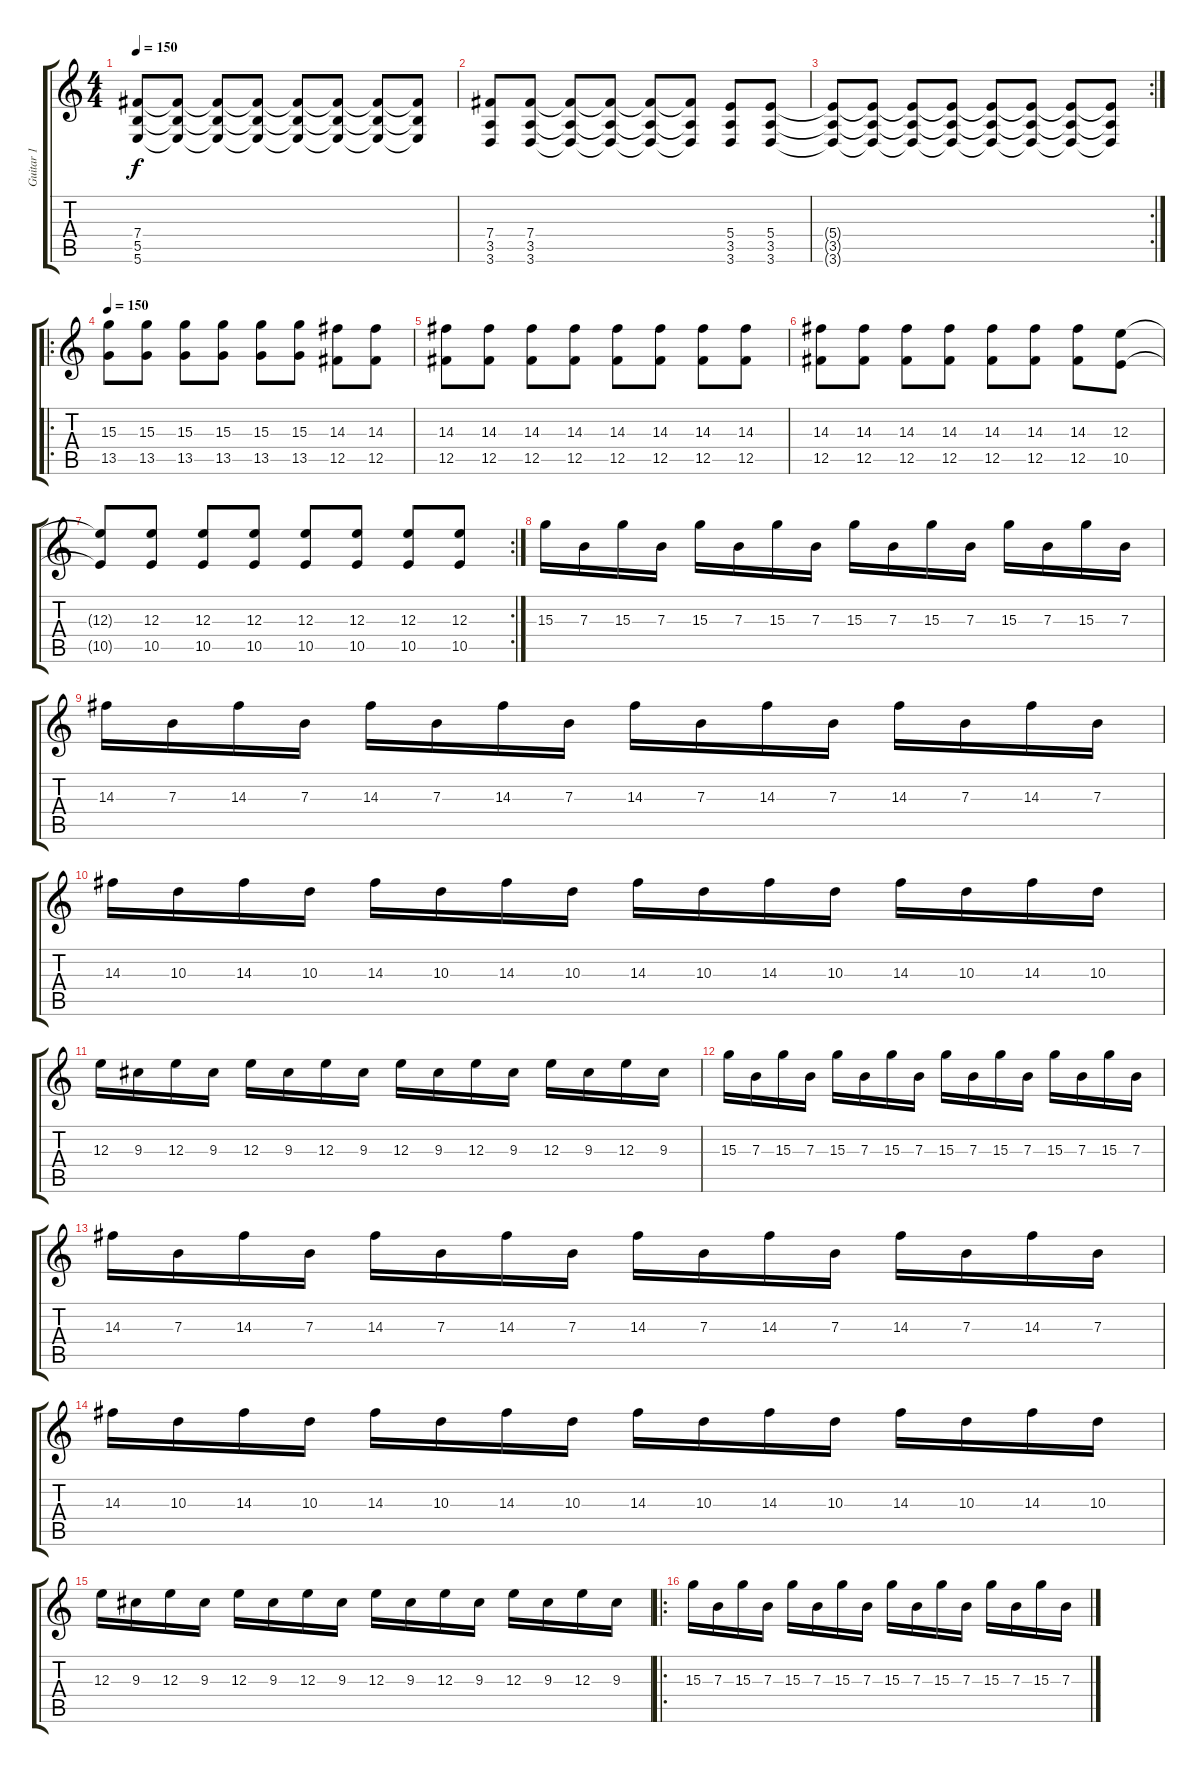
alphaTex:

\track ("Guitar 1" "Guitar 1") {instrument distortionguitar}
\staff {score tabs}
\tuning (Db4 Ab3 E3 B2 Gb2 B1) {hide}
\ts (4 4)
\tempo 150
\clef g2
\ks c
(7.4{t} 5.5{t} 5.6{t}).8{dy f} (7.4{t} 5.5{t} 5.6{t}).8 (7.4{t} 5.5{t} 5.6{t}).8 (7.4{t} 5.5{t} 5.6{t}).8 (7.4{t} 5.5{t} 5.6{t}).8 (7.4{t} 5.5{t} 5.6{t}).8 (7.4{t} 5.5{t} 5.6{t}).8 (7.4{t} 5.5{t} 5.6{t}).8 |
(7.4 3.5 3.6).8 (7.4 3.5 3.6).8 (7.4{t} 3.5{t} 3.6{t}).8 (7.4{t} 3.5{t} 3.6{t}).8 (7.4{t} 3.5{t} 3.6{t}).8 (7.4{t} 3.5{t} 3.6{t}).8 (5.4 3.5 3.6).8 (5.4 3.5 3.6).8 |
\rc 2
(5.4{t} 3.5{t} 3.6{t}).8 (5.4{t} 3.5{t} 3.6{t}).8 (5.4{t} 3.5{t} 3.6{t}).8 (5.4{t} 3.5{t} 3.6{t}).8 (5.4{t} 3.5{t} 3.6{t}).8 (5.4{t} 3.5{t} 3.6{t}).8 (5.4{t} 3.5{t} 3.6{t}).8 (5.4{t} 3.5{t} 3.6{t}).8 |
\ro
\tempo 150
(15.3 13.5).8 (15.3 13.5).8 (15.3 13.5).8 (15.3 13.5).8 (15.3 13.5).8 (15.3 13.5).8 (14.3 12.5).8 (14.3 12.5).8 |
(14.3 12.5).8 (14.3 12.5).8 (14.3 12.5).8 (14.3 12.5).8 (14.3 12.5).8 (14.3 12.5).8 (14.3 12.5).8 (14.3 12.5).8 |
(14.3 12.5).8 (14.3 12.5).8 (14.3 12.5).8 (14.3 12.5).8 (14.3 12.5).8 (14.3 12.5).8 (14.3 12.5).8 (12.3 10.5).8 |
\rc 2
(12.3{t} 10.5{t}).8 (12.3 10.5).8 (12.3 10.5).8 (12.3 10.5).8 (12.3 10.5).8 (12.3 10.5).8 (12.3 10.5).8 (12.3 10.5).8 |
15.3.16 7.3.16 15.3.16 7.3.16 15.3.16 7.3.16 15.3.16 7.3.16 15.3.16 7.3.16 15.3.16 7.3.16 15.3.16 7.3.16 15.3.16 7.3.16 |
14.3.16 7.3.16 14.3.16 7.3.16 14.3.16 7.3.16 14.3.16 7.3.16 14.3.16 7.3.16 14.3.16 7.3.16 14.3.16 7.3.16 14.3.16 7.3.16 |
14.3.16 10.3.16 14.3.16 10.3.16 14.3.16 10.3.16 14.3.16 10.3.16 14.3.16 10.3.16 14.3.16 10.3.16 14.3.16 10.3.16 14.3.16 10.3.16 |
12.3.16 9.3.16 12.3.16 9.3.16 12.3.16 9.3.16 12.3.16 9.3.16 12.3.16 9.3.16 12.3.16 9.3.16 12.3.16 9.3.16 12.3.16 9.3.16 |
15.3.16 7.3.16 15.3.16 7.3.16 15.3.16 7.3.16 15.3.16 7.3.16 15.3.16 7.3.16 15.3.16 7.3.16 15.3.16 7.3.16 15.3.16 7.3.16 |
14.3.16 7.3.16 14.3.16 7.3.16 14.3.16 7.3.16 14.3.16 7.3.16 14.3.16 7.3.16 14.3.16 7.3.16 14.3.16 7.3.16 14.3.16 7.3.16 |
14.3.16 10.3.16 14.3.16 10.3.16 14.3.16 10.3.16 14.3.16 10.3.16 14.3.16 10.3.16 14.3.16 10.3.16 14.3.16 10.3.16 14.3.16 10.3.16 |
12.3.16 9.3.16 12.3.16 9.3.16 12.3.16 9.3.16 12.3.16 9.3.16 12.3.16 9.3.16 12.3.16 9.3.16 12.3.16 9.3.16 12.3.16 9.3.16 |
\ro
15.3.16 7.3.16 15.3.16 7.3.16 15.3.16 7.3.16 15.3.16 7.3.16 15.3.16 7.3.16 15.3.16 7.3.16 15.3.16 7.3.16 15.3.16 7.3.16
